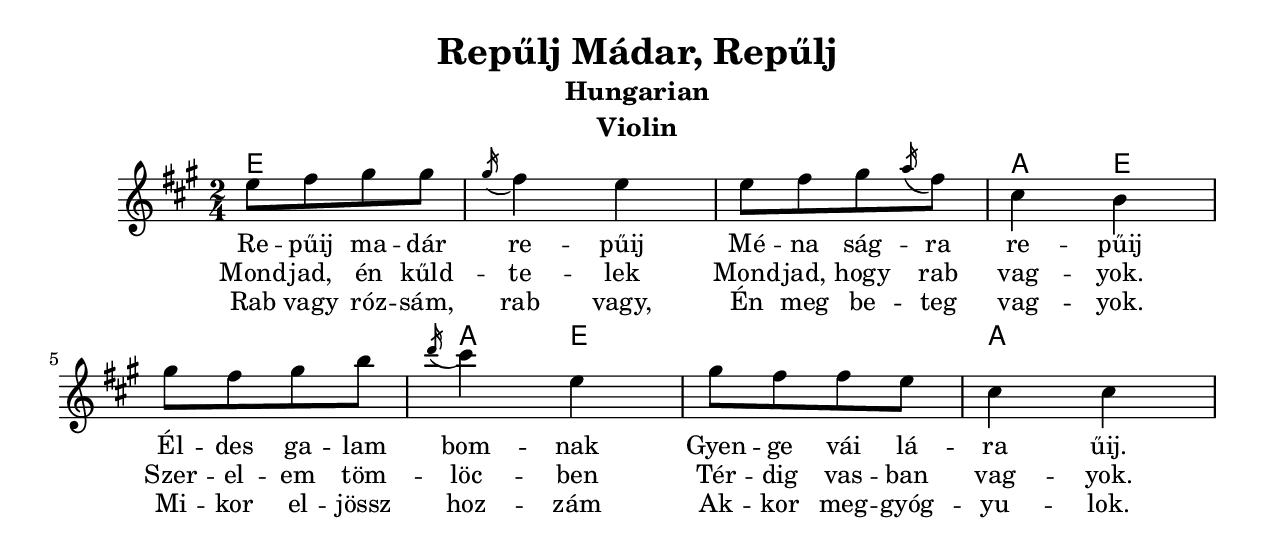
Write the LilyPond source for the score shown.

\version "2.18.0"
\include "english.ly"
%\pointAndClickOff
\paper{
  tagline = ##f
  print-all-headers = ##t
  #(set-paper-size "letter")
}
date = #(strftime "%d-%m-%Y" (localtime (current-time)))

%\markup{ \italic{ " Updated " \date  }  }

%\markup{ Got something to say? }

%#################################### Melody ########################
melody = \transpose a e \relative c''' {
  \clef treble
  \key d \major
  \time 2/4

  %\partial 16*3 a16 d f   %lead in notes
  a8 [b cs cs]
  \acciaccatura cs16 b4 a
  a8 [b cs \acciaccatura d16  b8 ]
  fs4  e

  cs'8 [b cs  e8]
  \acciaccatura g16 fs4 a,
  cs8 [b b a]
  fs4 fs|
}
%################################# Lyrics #####################
\addlyrics
{
  Re -- pűij ma -- dár re -- pűij
  Mé -- na ság -- ra re -- pűij
  Él -- des ga -- lam bom --  nak
  Gyen --  ge vái lá -- ra űij.
}
\addlyrics{
  Mond -- jad, én kűld --  te -- lek
  Mond -- jad, hogy rab vag -- yok.
  Szer -- el -- em töm --  löc -- ben
  Tér -- dig vas -- ban vag -- yok.
}
\addlyrics{
  Rab vagy róz -- sám, rab vagy,
  Én meg be -- teg vag -- yok.
  Mi -- kor el -- jössz hoz -- zám
  Ak -- kor meg -- gyóg -- yu -- lok.
}
%################################# Chords #######################
%harmonies = \transpose a e \chordmode {
harmonies = \chordmode {
  e2*3
  a4 e4*3
  a4 e4*3
  a2
  %{
    old chords
  a2
  e4
  a4*3
  d4
  a4
  cs2
  a4
  fs:m
  a4
  e4:7
  fs4:m
  a4
  %}
}

\score {
  <<
    \new ChordNames {
      \set chordChanges = ##f
      \harmonies
    }
    \new Staff
    \melody
  >>
  \header{
    title= "Repűlj Mádar, Repűlj"
    subtitle="Hungarian"
    composer= ""
    instrument = "Violin"
    arranger= ""
  }
  \midi{\tempo 4 = 120}
  \layout{indent = 1.0\cm}
}
%{
% more verses:
\markup{}
\markup {
  \fill-line {
    \hspace #0.1 % distance from left margin
    \column {
      \line { "1."
        \column {
          ""
        }
      }
      \hspace #0.2 % vertical distance between verses
      \line { "2."
        \column {
         ""
        }
      }
    }
    \hspace #0.1  % horiz. distance between columns
    \column {
      \line { "3."
        \column {
          ""
        }
      }
      \hspace #0.2 % distance between verses
      \line { "4."
        \column {
         ""
        }
      }
    }
    \hspace #0.1 % distance to right margin
  }
}

%}
